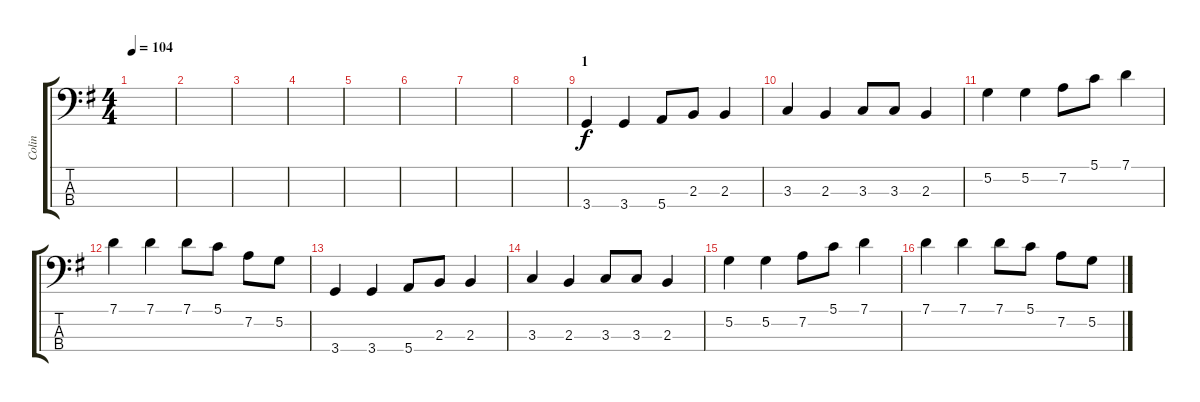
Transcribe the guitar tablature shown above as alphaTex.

\track ("Colin" "Colin") {instrument electricbassfinger}
\staff {score tabs}
\tuning (G2 D2 A1 E1) {hide}
\ts (4 4)
\tempo 104
\clef f4
\ks g
|
|
|
|
|
|
|
|
\section ("" "1")
3.4.4 3.4.4 5.4.8 2.3.8 2.3.4 |
3.3.4 2.3.4 3.3.8 3.3.8 2.3.4 |
5.2.4 5.2.4 7.2.8 5.1.8 7.1.4 |
7.1.4 7.1.4 7.1.8 5.1.8 7.2.8 5.2.8 |
3.4.4 3.4.4 5.4.8 2.3.8 2.3.4 |
3.3.4 2.3.4 3.3.8 3.3.8 2.3.4 |
5.2.4 5.2.4 7.2.8 5.1.8 7.1.4 |
7.1.4 7.1.4 7.1.8 5.1.8 7.2.8 5.2.8
